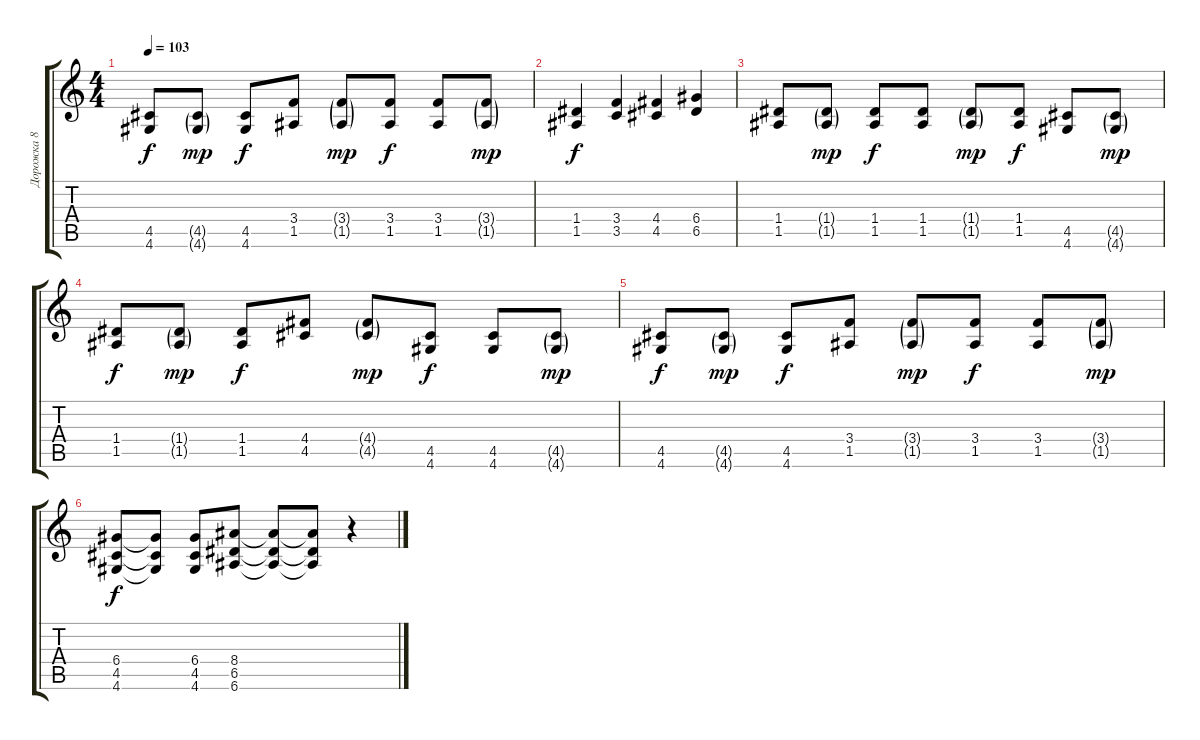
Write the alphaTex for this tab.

\track ("Дорожка 8" "Дорожка 8") {instrument distortionguitar}
\staff {score tabs}
\tuning (E4 B3 G3 D3 A2 E2) {hide}
\ts (4 4)
\tempo 103
\clef g2
\ks c
(4.5 4.6).8{dy f} (4.5{g} 4.6{g}).8{dy mp} (4.5 4.6).8{dy f} (3.4 1.5).8 (3.4{g} 1.5{g}).8{dy mp} (3.4 1.5).8{dy f} (3.4 1.5).8 (3.4{g} 1.5{g}).8{dy mp} |
(1.4 1.5).4{dy f} (3.4 3.5).4 (4.4 4.5).4 (6.4 6.5).4 |
(1.4 1.5).8 (1.4{g} 1.5{g}).8{dy mp} (1.4 1.5).8{dy f} (1.4 1.5).8 (1.4{g} 1.5{g}).8{dy mp} (1.4 1.5).8{dy f} (4.5 4.6).8 (4.5{g} 4.6{g}).8{dy mp} |
(1.4 1.5).8{dy f} (1.4{g} 1.5{g}).8{dy mp} (1.4 1.5).8{dy f} (4.4 4.5).8 (4.4{g} 4.5{g}).8{dy mp} (4.5 4.6).8{dy f} (4.5 4.6).8 (4.5{g} 4.6{g}).8{dy mp} |
(4.5 4.6).8{dy f} (4.5{g} 4.6{g}).8{dy mp} (4.5 4.6).8{dy f} (3.4 1.5).8 (3.4{g} 1.5{g}).8{dy mp} (3.4 1.5).8{dy f} (3.4 1.5).8 (3.4{g} 1.5{g}).8{dy mp} |
(6.4 4.5 4.6).8{dy f} (6.4{t} 4.5{t} 4.6{t}).8 (6.4 4.5 4.6).8 (8.4 6.5 6.6).8 (8.4{t} 6.5{t} 6.6{t}).8 (8.4{t} 6.5{t} 6.6{t}).8 r.4
